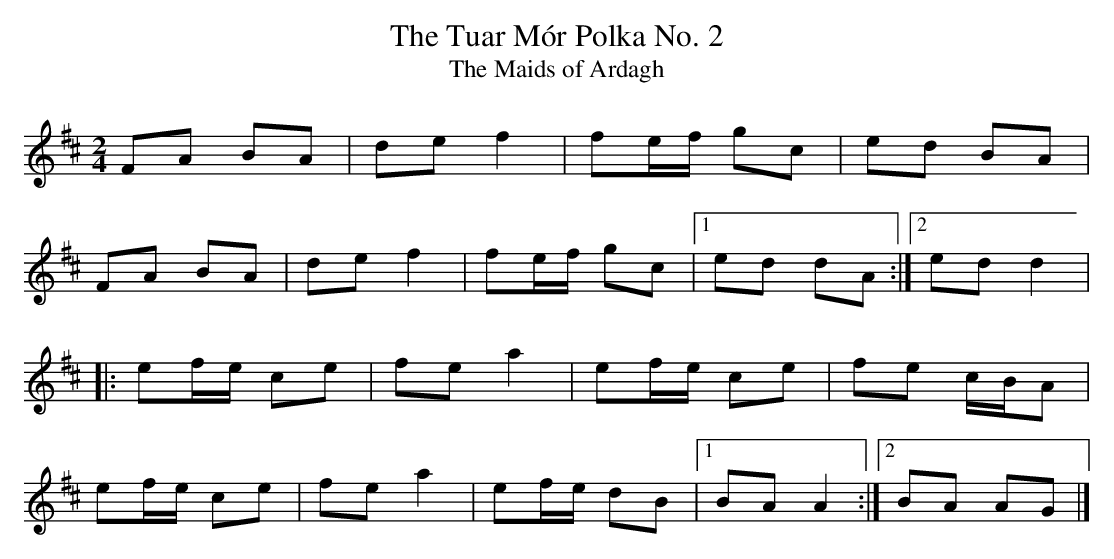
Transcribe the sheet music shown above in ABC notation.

X:1
T:Tuar Mór Polka No. 2, The
T:Maids of Ardagh, The
M:2/4
L:1/8
K:D
FA BA|de f2|fe/2f/2 gc|ed BA|!
FA BA|de f2|fe/2f/2 gc|1ed dA:|2ed d2|!
|:ef/2e/2 ce|fe a2|ef/2e/2 ce|fe c/2B/2A|!
ef/2e/2 ce|fe a2|ef/2e/2 dB|1BA A2:|2BA AG|]!
